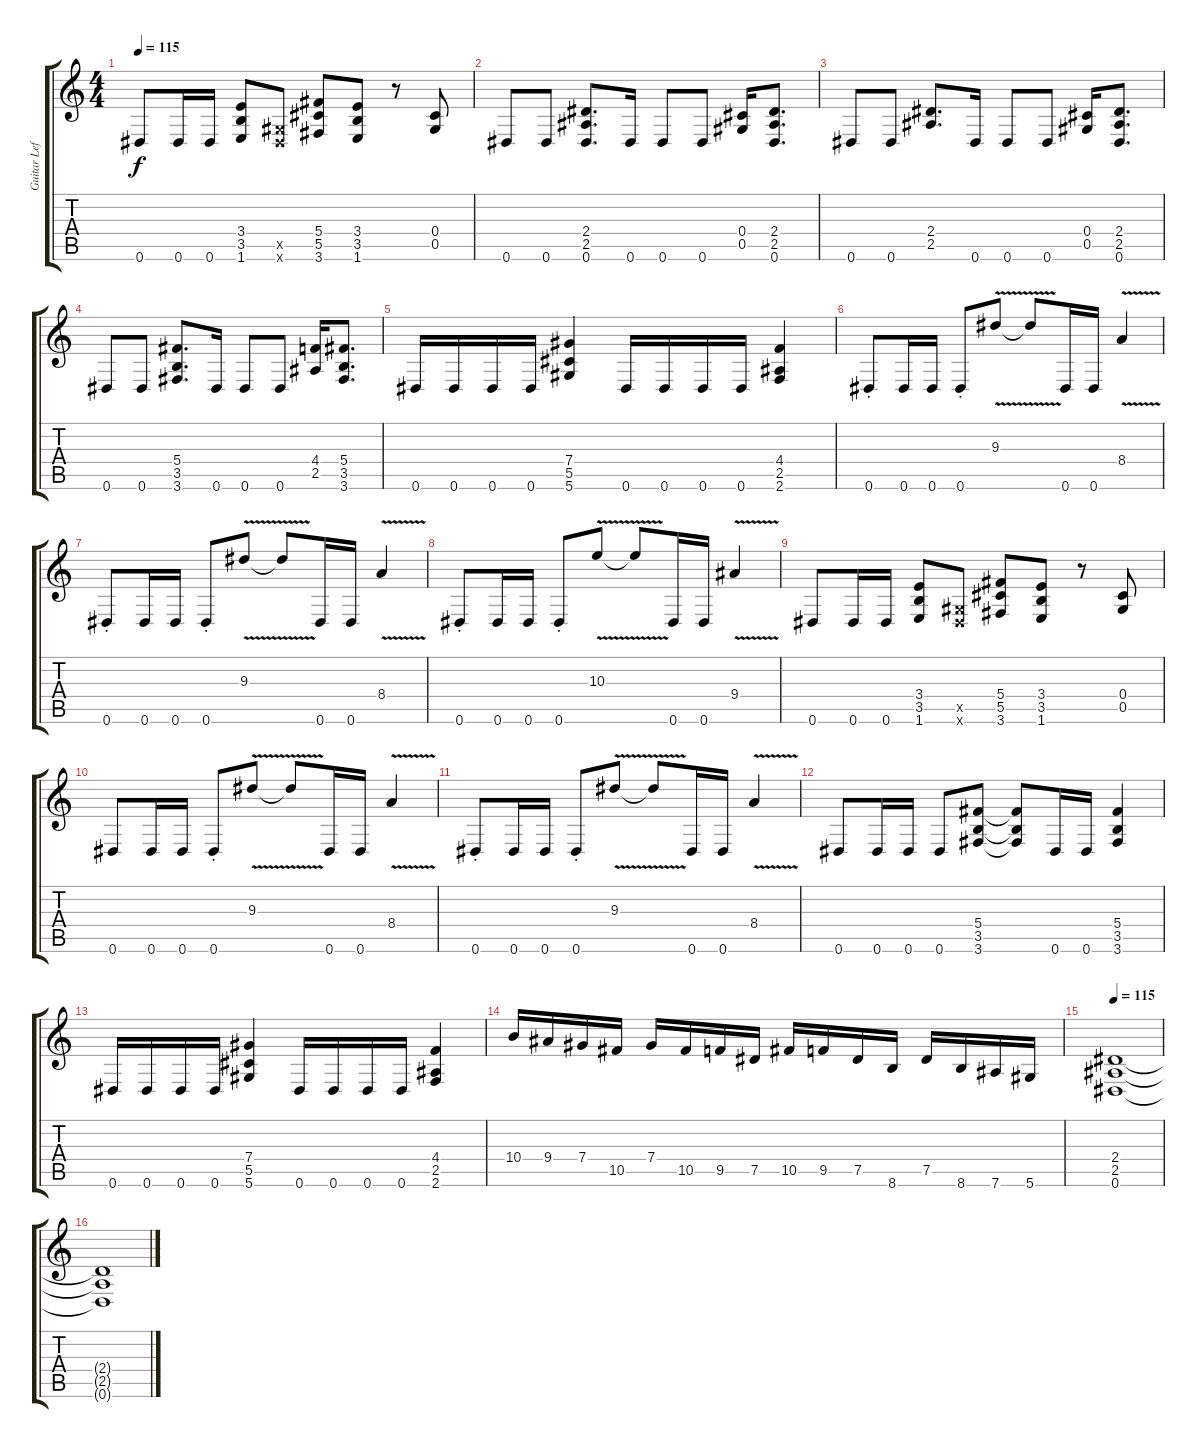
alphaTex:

\track ("Guitar Left" "Guitar Lef") {instrument distortionguitar}
\staff {score tabs}
\tuning (Eb4 Bb3 Gb3 Db3 Ab2 Eb2) {hide}
\ts (4 4)
\tempo 115
\clef g2
\ks c
0.6.8{dy f} 0.6.16 0.6.16 (3.4 3.5 1.6).8 (0.5{x} 0.6{x}).8 (5.4 5.5 3.6).8 (3.4 3.5 1.6).8 r.8 (0.4 0.5).8 |
0.6.8 0.6.8 (2.4 2.5 0.6).8{d} 0.6.16 0.6.8 0.6.8 (0.4 0.5).16 (2.4 2.5 0.6).8{d} |
0.6.8 0.6.8 (2.4 2.5).8{d} 0.6.16 0.6.8 0.6.8 (0.4 0.5).16 (2.4 2.5 0.6).8{d} |
0.6.8 0.6.8 (5.4 3.5 3.6).8{d} 0.6.16 0.6.8 0.6.8 (4.4 2.5).16 (5.4 3.5 3.6).8{d} |
0.6.16 0.6.16 0.6.16 0.6.16 (7.4 5.5 5.6).4 0.6.16 0.6.16 0.6.16 0.6.16 (4.4 2.5 2.6).4 |
0.6{st}.8{balance 12} 0.6.16 0.6.16 0.6{st}.8 9.3{v}.8 9.3{t}.8 0.6.16 0.6.16 8.4{v}.4 |
0.6{st}.8 0.6.16 0.6.16 0.6{st}.8 9.3{v}.8 9.3{t}.8 0.6.16 0.6.16 8.4{v}.4 |
0.6{st}.8 0.6.16 0.6.16 0.6{st}.8 10.3{v}.8 10.3{t}.8 0.6.16 0.6.16 9.4{v}.4 |
0.6.8 0.6.16 0.6.16 (3.4 3.5 1.6).8 (0.5{x} 0.6{x}).8 (5.4 5.5 3.6).8 (3.4 3.5 1.6).8 r.8 (0.4 0.5).8 |
0.6.8{balance 12} 0.6.16 0.6.16 0.6{st}.8 9.3{v}.8 9.3{t}.8 0.6.16 0.6.16 8.4{v}.4 |
0.6{st}.8 0.6.16 0.6.16 0.6{st}.8 9.3{v}.8 9.3{t}.8 0.6.16 0.6.16 8.4{v}.4 |
0.6.8 0.6.16 0.6.16 0.6.8 (5.4 3.5 3.6).8 (5.4{t} 3.5{t} 3.6{t}).8 0.6.16 0.6.16 (5.4 3.5 3.6).4 |
0.6.16 0.6.16 0.6.16 0.6.16 (7.4 5.5 5.6).4 0.6.16 0.6.16 0.6.16 0.6.16 (4.4 2.5 2.6).4 |
10.4.16 9.4.16 7.4.16 10.5.16 7.4.16 10.5.16 9.5.16 7.5.16 10.5.16 9.5.16 7.5.16 8.6.16 7.5.16 8.6.16 7.6.16 5.6.16 |
\tempo 115
(2.4 2.5 0.6).1{volume 2 balance 0} |
(2.4{t} 2.5{t} 0.6{t}).1
